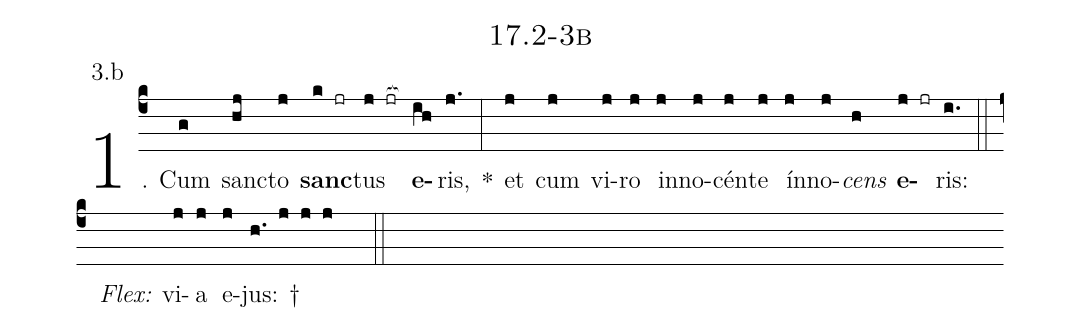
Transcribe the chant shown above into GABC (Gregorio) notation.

name: 17.2-3b;
annotation: 3.b;
%%
(c4)1. Cum(g) sanc(hj)to(j) <b>sanc</b>(k jr)tus(j jr[ocb:1{]) <b>e</b>(ih[ocb:0}])ris,(j.) *(:) et(j) cum(j) vi(j)ro(j) in(j)no(j)cén(j)te(j) ín(j)no(j)<i>cens</i>(h) <b>e</b>(j jr)ris:(i.) (::)
<i>Flex:</i>()  vi(j)a(j) e(j)jus: †(h. j j j  ::)
